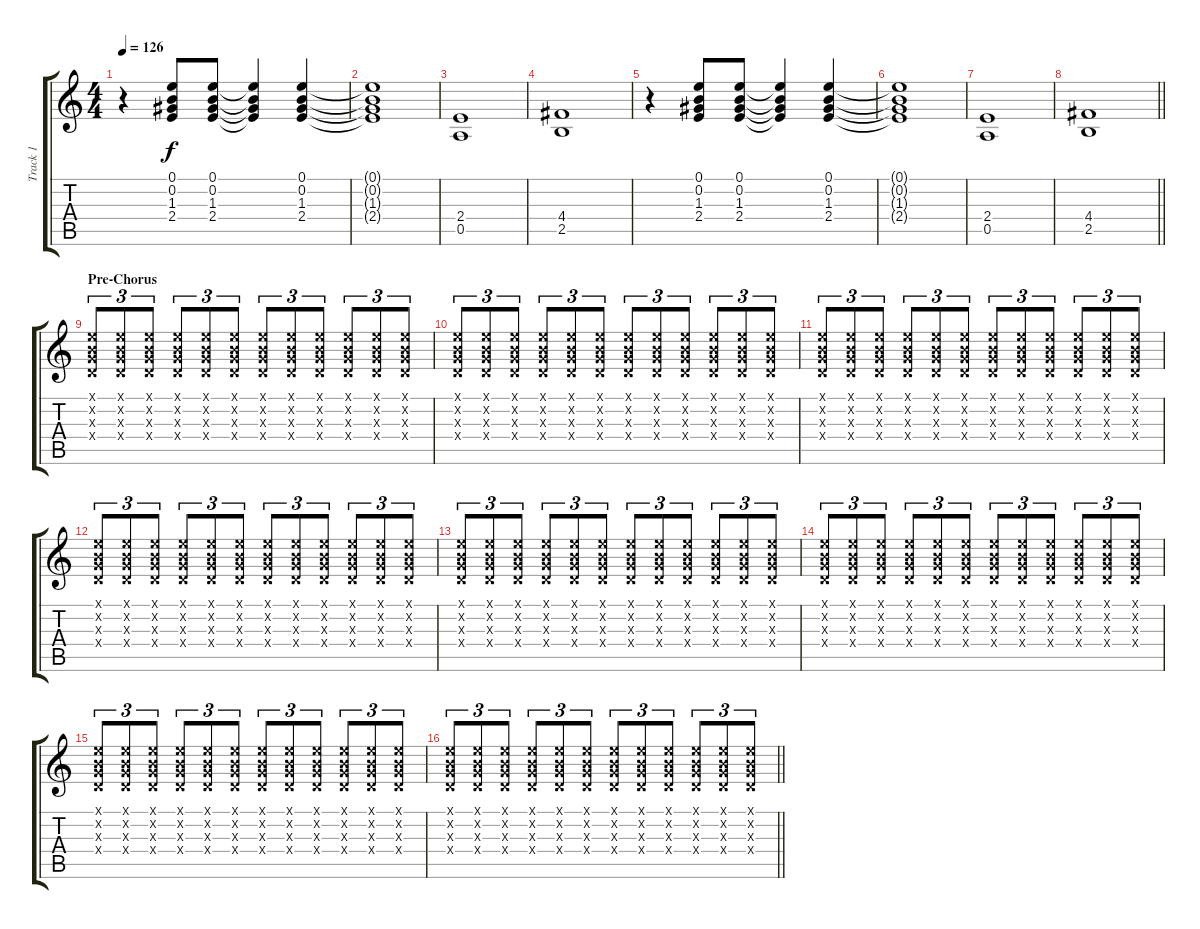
\track ("Track 1" "Track 1") {instrument distortionguitar}
\staff {score tabs}
\tuning (E4 B3 G3 D3 A2 E2) {hide}
\ts (4 4)
\tempo 126
\clef g2
\ks c
r.4{dy f} (0.1 0.2 1.3 2.4).8 (0.1 0.2 1.3 2.4).8 (0.1{t} 0.2{t} 1.3{t} 2.4{t}).4 (0.1 0.2 1.3 2.4).4 |
(0.1{t} 0.2{t} 1.3{t} 2.4{t}).1 |
(2.4 0.5).1 |
(4.4 2.5).1 |
r.4 (0.1 0.2 1.3 2.4).8 (0.1 0.2 1.3 2.4).8 (0.1{t} 0.2{t} 1.3{t} 2.4{t}).4 (0.1 0.2 1.3 2.4).4 |
(0.1{t} 0.2{t} 1.3{t} 2.4{t}).1 |
(2.4 0.5).1 |
\barLineRight lightlight
(4.4 2.5).1 |
\section ("" "Pre-Chorus")
(0.1{x} 0.2{x} 0.3{x} 0.4{x}).8{tu (3 2)} (0.1{x} 0.2{x} 0.3{x} 0.4{x}).8{tu (3 2)} (0.1{x} 0.2{x} 0.3{x} 0.4{x}).8{tu (3 2)} (0.1{x} 0.2{x} 0.3{x} 0.4{x}).8{tu (3 2)} (0.1{x} 0.2{x} 0.3{x} 0.4{x}).8{tu (3 2)} (0.1{x} 0.2{x} 0.3{x} 0.4{x}).8{tu (3 2)} (0.1{x} 0.2{x} 0.3{x} 0.4{x}).8{tu (3 2)} (0.1{x} 0.2{x} 0.3{x} 0.4{x}).8{tu (3 2)} (0.1{x} 0.2{x} 0.3{x} 0.4{x}).8{tu (3 2)} (0.1{x} 0.2{x} 0.3{x} 0.4{x}).8{tu (3 2)} (0.1{x} 0.2{x} 0.3{x} 0.4{x}).8{tu (3 2)} (0.1{x} 0.2{x} 0.3{x} 0.4{x}).8{tu (3 2)} |
(0.1{x} 0.2{x} 0.3{x} 0.4{x}).8{tu (3 2)} (0.1{x} 0.2{x} 0.3{x} 0.4{x}).8{tu (3 2)} (0.1{x} 0.2{x} 0.3{x} 0.4{x}).8{tu (3 2)} (0.1{x} 0.2{x} 0.3{x} 0.4{x}).8{tu (3 2)} (0.1{x} 0.2{x} 0.3{x} 0.4{x}).8{tu (3 2)} (0.1{x} 0.2{x} 0.3{x} 0.4{x}).8{tu (3 2)} (0.1{x} 0.2{x} 0.3{x} 0.4{x}).8{tu (3 2)} (0.1{x} 0.2{x} 0.3{x} 0.4{x}).8{tu (3 2)} (0.1{x} 0.2{x} 0.3{x} 0.4{x}).8{tu (3 2)} (0.1{x} 0.2{x} 0.3{x} 0.4{x}).8{tu (3 2)} (0.1{x} 0.2{x} 0.3{x} 0.4{x}).8{tu (3 2)} (0.1{x} 0.2{x} 0.3{x} 0.4{x}).8{tu (3 2)} |
(0.1{x} 0.2{x} 0.3{x} 0.4{x}).8{tu (3 2)} (0.1{x} 0.2{x} 0.3{x} 0.4{x}).8{tu (3 2)} (0.1{x} 0.2{x} 0.3{x} 0.4{x}).8{tu (3 2)} (0.1{x} 0.2{x} 0.3{x} 0.4{x}).8{tu (3 2)} (0.1{x} 0.2{x} 0.3{x} 0.4{x}).8{tu (3 2)} (0.1{x} 0.2{x} 0.3{x} 0.4{x}).8{tu (3 2)} (0.1{x} 0.2{x} 0.3{x} 0.4{x}).8{tu (3 2)} (0.1{x} 0.2{x} 0.3{x} 0.4{x}).8{tu (3 2)} (0.1{x} 0.2{x} 0.3{x} 0.4{x}).8{tu (3 2)} (0.1{x} 0.2{x} 0.3{x} 0.4{x}).8{tu (3 2)} (0.1{x} 0.2{x} 0.3{x} 0.4{x}).8{tu (3 2)} (0.1{x} 0.2{x} 0.3{x} 0.4{x}).8{tu (3 2)} |
(0.1{x} 0.2{x} 0.3{x} 0.4{x}).8{tu (3 2)} (0.1{x} 0.2{x} 0.3{x} 0.4{x}).8{tu (3 2)} (0.1{x} 0.2{x} 0.3{x} 0.4{x}).8{tu (3 2)} (0.1{x} 0.2{x} 0.3{x} 0.4{x}).8{tu (3 2)} (0.1{x} 0.2{x} 0.3{x} 0.4{x}).8{tu (3 2)} (0.1{x} 0.2{x} 0.3{x} 0.4{x}).8{tu (3 2)} (0.1{x} 0.2{x} 0.3{x} 0.4{x}).8{tu (3 2)} (0.1{x} 0.2{x} 0.3{x} 0.4{x}).8{tu (3 2)} (0.1{x} 0.2{x} 0.3{x} 0.4{x}).8{tu (3 2)} (0.1{x} 0.2{x} 0.3{x} 0.4{x}).8{tu (3 2)} (0.1{x} 0.2{x} 0.3{x} 0.4{x}).8{tu (3 2)} (0.1{x} 0.2{x} 0.3{x} 0.4{x}).8{tu (3 2)} |
(0.1{x} 0.2{x} 0.3{x} 0.4{x}).8{tu (3 2)} (0.1{x} 0.2{x} 0.3{x} 0.4{x}).8{tu (3 2)} (0.1{x} 0.2{x} 0.3{x} 0.4{x}).8{tu (3 2)} (0.1{x} 0.2{x} 0.3{x} 0.4{x}).8{tu (3 2)} (0.1{x} 0.2{x} 0.3{x} 0.4{x}).8{tu (3 2)} (0.1{x} 0.2{x} 0.3{x} 0.4{x}).8{tu (3 2)} (0.1{x} 0.2{x} 0.3{x} 0.4{x}).8{tu (3 2)} (0.1{x} 0.2{x} 0.3{x} 0.4{x}).8{tu (3 2)} (0.1{x} 0.2{x} 0.3{x} 0.4{x}).8{tu (3 2)} (0.1{x} 0.2{x} 0.3{x} 0.4{x}).8{tu (3 2)} (0.1{x} 0.2{x} 0.3{x} 0.4{x}).8{tu (3 2)} (0.1{x} 0.2{x} 0.3{x} 0.4{x}).8{tu (3 2)} |
(0.1{x} 0.2{x} 0.3{x} 0.4{x}).8{tu (3 2)} (0.1{x} 0.2{x} 0.3{x} 0.4{x}).8{tu (3 2)} (0.1{x} 0.2{x} 0.3{x} 0.4{x}).8{tu (3 2)} (0.1{x} 0.2{x} 0.3{x} 0.4{x}).8{tu (3 2)} (0.1{x} 0.2{x} 0.3{x} 0.4{x}).8{tu (3 2)} (0.1{x} 0.2{x} 0.3{x} 0.4{x}).8{tu (3 2)} (0.1{x} 0.2{x} 0.3{x} 0.4{x}).8{tu (3 2)} (0.1{x} 0.2{x} 0.3{x} 0.4{x}).8{tu (3 2)} (0.1{x} 0.2{x} 0.3{x} 0.4{x}).8{tu (3 2)} (0.1{x} 0.2{x} 0.3{x} 0.4{x}).8{tu (3 2)} (0.1{x} 0.2{x} 0.3{x} 0.4{x}).8{tu (3 2)} (0.1{x} 0.2{x} 0.3{x} 0.4{x}).8{tu (3 2)} |
(0.1{x} 0.2{x} 0.3{x} 0.4{x}).8{tu (3 2)} (0.1{x} 0.2{x} 0.3{x} 0.4{x}).8{tu (3 2)} (0.1{x} 0.2{x} 0.3{x} 0.4{x}).8{tu (3 2)} (0.1{x} 0.2{x} 0.3{x} 0.4{x}).8{tu (3 2)} (0.1{x} 0.2{x} 0.3{x} 0.4{x}).8{tu (3 2)} (0.1{x} 0.2{x} 0.3{x} 0.4{x}).8{tu (3 2)} (0.1{x} 0.2{x} 0.3{x} 0.4{x}).8{tu (3 2)} (0.1{x} 0.2{x} 0.3{x} 0.4{x}).8{tu (3 2)} (0.1{x} 0.2{x} 0.3{x} 0.4{x}).8{tu (3 2)} (0.1{x} 0.2{x} 0.3{x} 0.4{x}).8{tu (3 2)} (0.1{x} 0.2{x} 0.3{x} 0.4{x}).8{tu (3 2)} (0.1{x} 0.2{x} 0.3{x} 0.4{x}).8{tu (3 2)} |
\barLineRight lightlight
(0.1{x} 0.2{x} 0.3{x} 0.4{x}).8{tu (3 2)} (0.1{x} 0.2{x} 0.3{x} 0.4{x}).8{tu (3 2)} (0.1{x} 0.2{x} 0.3{x} 0.4{x}).8{tu (3 2)} (0.1{x} 0.2{x} 0.3{x} 0.4{x}).8{tu (3 2)} (0.1{x} 0.2{x} 0.3{x} 0.4{x}).8{tu (3 2)} (0.1{x} 0.2{x} 0.3{x} 0.4{x}).8{tu (3 2)} (0.1{x} 0.2{x} 0.3{x} 0.4{x}).8{tu (3 2)} (0.1{x} 0.2{x} 0.3{x} 0.4{x}).8{tu (3 2)} (0.1{x} 0.2{x} 0.3{x} 0.4{x}).8{tu (3 2)} (0.1{x} 0.2{x} 0.3{x} 0.4{x}).8{tu (3 2)} (0.1{x} 0.2{x} 0.3{x} 0.4{x}).8{tu (3 2)} (0.1{x} 0.2{x} 0.3{x} 0.4{x}).8{tu (3 2)}
